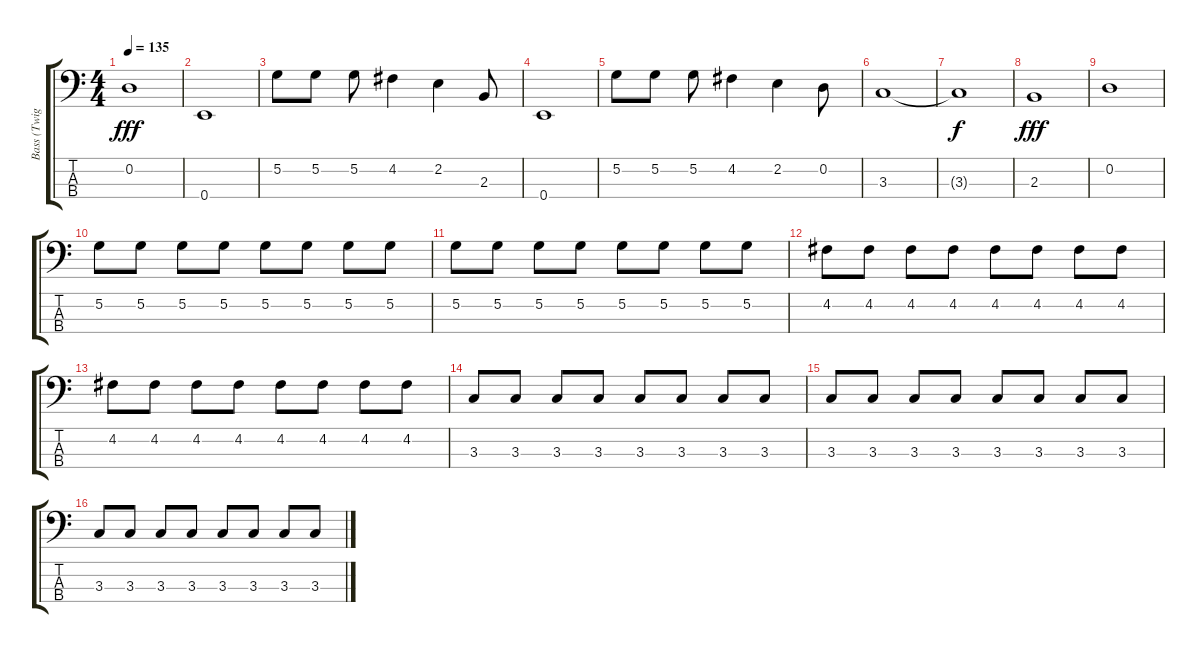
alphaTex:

\track ("Bass (Twiggy Ramirez)" "Bass (Twig") {instrument electricbassfinger}
\staff {score tabs}
\tuning (G2 D2 A1 E1) {hide}
\ts (4 4)
\tempo 135
\clef f4
\ks c
0.2.1{dy fff} |
0.4.1{volume 16 instrument synthbass2} |
5.2.8 5.2.8 5.2.8 4.2.4 2.2.4 2.3.8 |
0.4.1 |
5.2.8 5.2.8 5.2.8 4.2.4 2.2.4 0.2.8 |
3.3.1 |
3.3{t}.1{dy f} |
2.3.1{dy fff} |
0.2.1 |
5.2.8{volume 15 instrument electricbassfinger} 5.2.8 5.2.8 5.2.8 5.2.8 5.2.8 5.2.8 5.2.8 |
5.2.8 5.2.8 5.2.8 5.2.8 5.2.8 5.2.8 5.2.8 5.2.8 |
4.2.8 4.2.8 4.2.8 4.2.8 4.2.8 4.2.8 4.2.8 4.2.8 |
4.2.8 4.2.8 4.2.8 4.2.8 4.2.8 4.2.8 4.2.8 4.2.8 |
3.3.8 3.3.8 3.3.8 3.3.8 3.3.8 3.3.8 3.3.8 3.3.8 |
3.3.8 3.3.8 3.3.8 3.3.8 3.3.8 3.3.8 3.3.8 3.3.8 |
3.3.8 3.3.8 3.3.8 3.3.8 3.3.8 3.3.8 3.3.8 3.3.8
